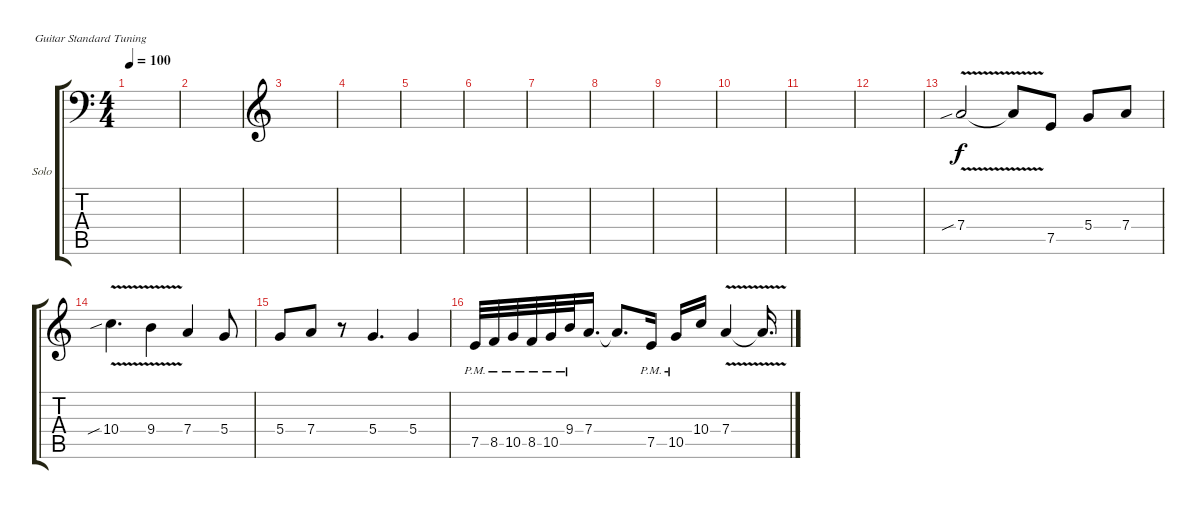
\defaultSystemsLayout 4
\bracketExtendMode groupsimilarinstruments
\firstSystemTrackNameOrientation horizontal
\otherSystemsTrackNameOrientation horizontal
\track ("Solo" "Solo") {instrument distortionguitar}
\staff {score tabs}
\tuning (E4 B3 G3 D3 A2 E2)
\ts (4 4)
\tempo 100
\clef f4
\scale
0.333333
\ks c
|
\scale
0.333333 |
\clef g2
\scale
0.333333 |
\scale
0.333333 |
\scale
0.333333 |
\scale
0.333333 |
\scale
0.333333 |
\scale
0.333333 |
\scale
0.333333 |
\scale
0.333333 |
\scale
0.333333 |
\scale
0.333333 |
\scale
0.333333 7.4{v sib}.2 7.4{v t}.8 7.5.8 5.4.8 7.4.8 |
\scale
0.333333 10.4{v sib}.4{d} 9.4{v}.4 7.4.4 5.4.8 |
\scale
0.333333 5.4.8 7.4.8 r.8 5.4.4{d} 5.4.4 |
\scale
0.333333 7.5{pm}.32 8.5{pm}.32 10.5{pm}.32 8.5{pm}.32 10.5{pm}.32 9.4{pm}.32 7.4.16{d} 7.4{t}.8{d} 7.5{pm}.16 10.5{pm}.16 10.4.16 7.4{v}.4 7.4{v t}.16{d}
